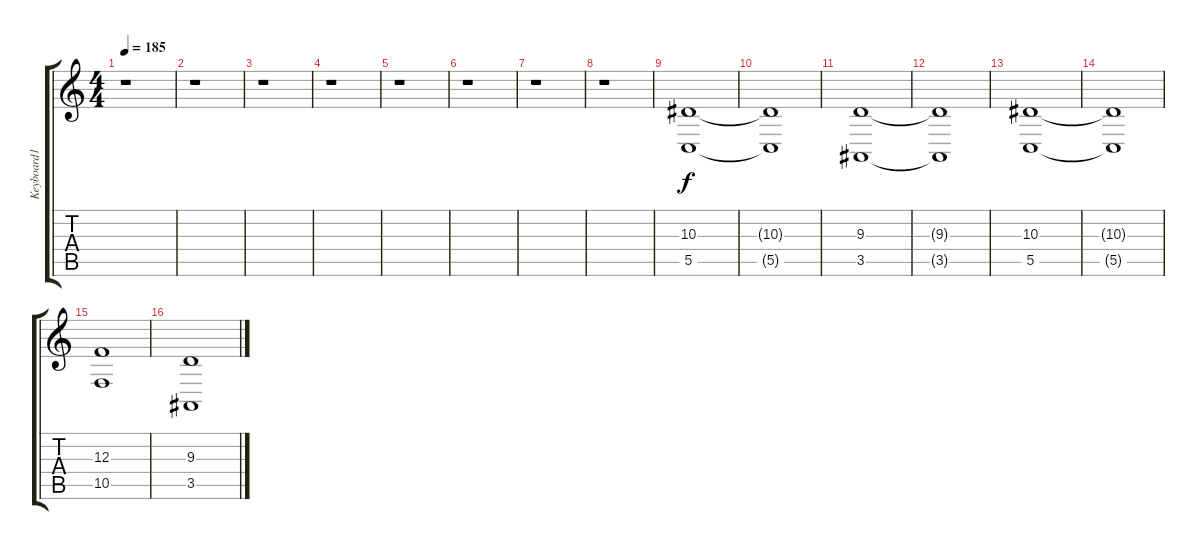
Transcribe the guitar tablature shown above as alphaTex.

\track ("Keyboard1" "Keyboard1") {instrument pad3polysynth}
\staff {score tabs}
\tuning (D4 A3 F3 C3 G2 C2) {hide}
\ts (4 4)
\tempo 185
\clef g2
\ks c
r.1{dy f} |
r.1 |
r.1 |
r.1 |
r.1 |
r.1 |
r.1 |
r.1 |
(10.3 5.5).1 |
(10.3{t} 5.5{t}).1 |
(9.3 3.5).1 |
(9.3{t} 3.5{t}).1 |
(10.3 5.5).1 |
(10.3{t} 5.5{t}).1 |
(12.3 10.5).1 |
(9.3 3.5).1
